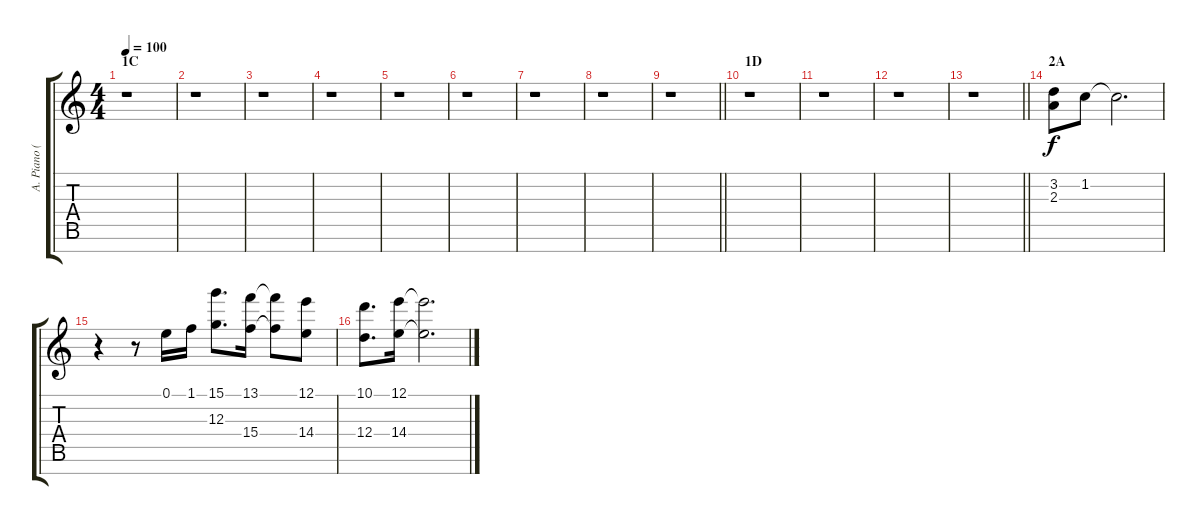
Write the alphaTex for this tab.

\track ("A. Piano (Right Hand)" "A. Piano (") {instrument acousticgrandpiano}
\staff {score tabs}
\tuning (E5 B4 G4 D4 A3 E3 B2) {hide}
\ts (4 4)
\section ("" "1C")
\tempo 100
\clef g2
\ks c
r.1{dy f} |
r.1 |
r.1 |
r.1 |
r.1 |
r.1 |
r.1 |
r.1 |
\barLineRight lightlight
r.1 |
\section ("" "1D")
r.1 |
r.1 |
r.1 |
\barLineRight lightlight
r.1 |
\section ("" "2A")
(3.2 2.3).8 1.2.8 1.2{t}.2{d} |
r.4 r.8 0.1.16 1.1.16 (15.1 12.3).8{d} (13.1 15.4).16 (13.1{t} 15.4{t}).8 (12.1 14.4).8 |
(10.1 12.4).8{d} (12.1 14.4).16 (12.1{t} 14.4{t}).2{d}
